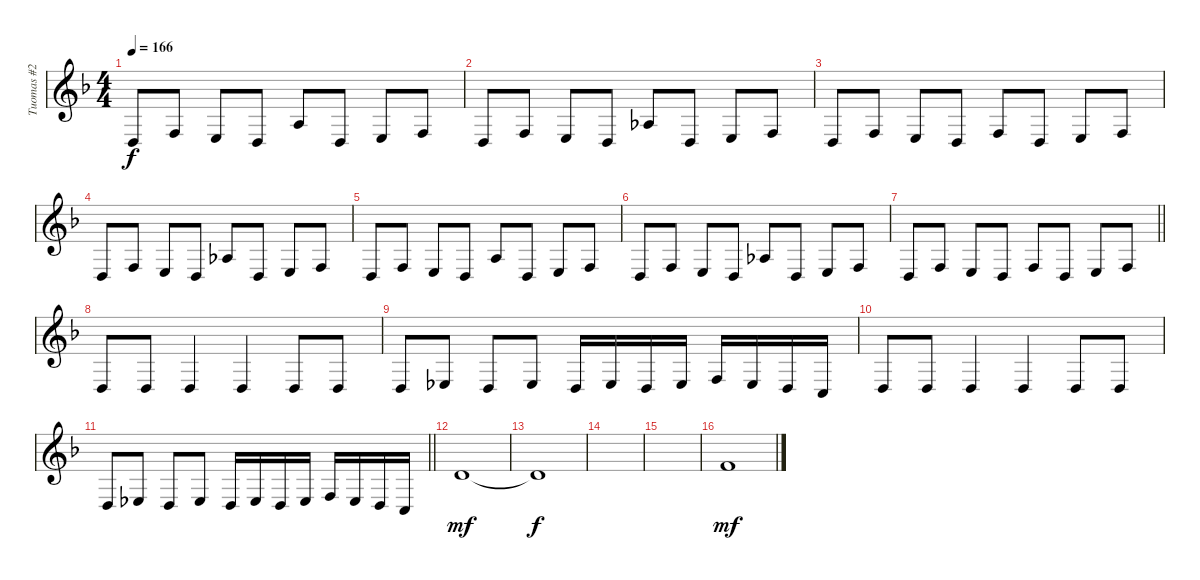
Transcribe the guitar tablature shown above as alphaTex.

\track ("Tuomas #2" "Tuomas #2") {instrument stringensemble1}
\staff {score}
\tuning (E4 B3 G3 D3 A2 E2 B1) {hide}
\ts (4 4)
\tempo 166
\clef g2
\ks f
0.4.8{dy f} 3.4.8 2.4.8 0.4.8 2.3.8 0.4.8 2.4.8 3.4.8 |
0.4.8 3.4.8 2.4.8 0.4.8 1.3.8 0.4.8 2.4.8 3.4.8 |
0.4.8 3.4.8 2.4.8 0.4.8 3.4.8 0.4.8 2.4.8 3.4.8 |
0.4.8 3.4.8 2.4.8 0.4.8 1.3.8 0.4.8 2.4.8 3.4.8 |
0.4.8 3.4.8 2.4.8 0.4.8 2.3.8 0.4.8 2.4.8 3.4.8 |
0.4.8 3.4.8 2.4.8 0.4.8 1.3.8 0.4.8 2.4.8 3.4.8 |
\barLineRight lightlight
0.4.8 3.4.8 2.4.8 0.4.8 3.4.8 0.4.8 2.4.8 3.4.8 |
\section ("" "")
0.4.8 0.4.8 0.4.4 0.4.4 0.4.8 0.4.8 |
0.4.8 1.4.8 0.4.8 1.4.8 0.4.16 1.4.16 0.4.16 1.4.16 3.4.16 1.4.16 0.4.16 3.5.16 |
0.4.8 0.4.8 0.4.4 0.4.4 0.4.8 0.4.8 |
\barLineRight lightlight
0.4.8 1.4.8 0.4.8 1.4.8 0.4.16 1.4.16 0.4.16 1.4.16 3.4.16 1.4.16 0.4.16 3.5.16 |
\section ("" "")
12.4.1{dy mf instrument synthstrings1} |
12.4{t}.1{dy f} |
|
|
15.4.1{dy mf}
